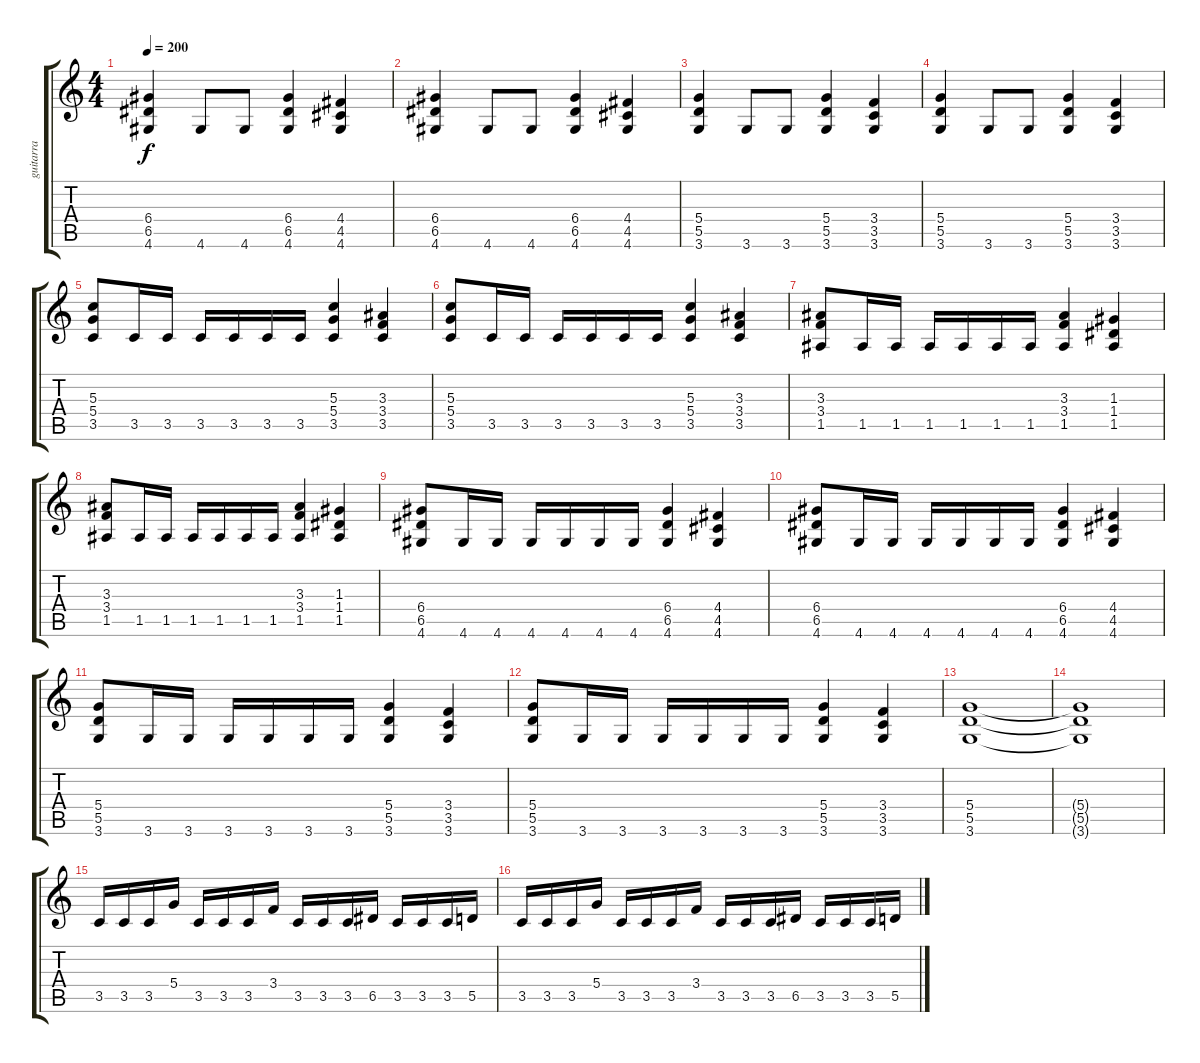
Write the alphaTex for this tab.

\track ("guitarra" "guitarra") {instrument distortionguitar}
\staff {score tabs}
\tuning (E4 B3 G3 D3 A2 E2) {hide}
\ts (4 4)
\tempo 200
\clef g2
\ks c
(6.4 6.5 4.6).4{dy f} 4.6.8 4.6.8 (6.4 6.5 4.6).4 (4.4 4.5 4.6).4 |
(6.4 6.5 4.6).4 4.6.8 4.6.8 (6.4 6.5 4.6).4 (4.4 4.5 4.6).4 |
(5.4 5.5 3.6).4 3.6.8 3.6.8 (5.4 5.5 3.6).4 (3.4 3.5 3.6).4 |
(5.4 5.5 3.6).4 3.6.8 3.6.8 (5.4 5.5 3.6).4 (3.4 3.5 3.6).4 |
(5.3 5.4 3.5).8 3.5.16 3.5.16 3.5.16 3.5.16 3.5.16 3.5.16 (5.3 5.4 3.5).4 (3.3 3.4 3.5).4 |
(5.3 5.4 3.5).8 3.5.16 3.5.16 3.5.16 3.5.16 3.5.16 3.5.16 (5.3 5.4 3.5).4 (3.3 3.4 3.5).4 |
(3.3 3.4 1.5).8 1.5.16 1.5.16 1.5.16 1.5.16 1.5.16 1.5.16 (3.3 3.4 1.5).4 (1.3 1.4 1.5).4 |
(3.3 3.4 1.5).8 1.5.16 1.5.16 1.5.16 1.5.16 1.5.16 1.5.16 (3.3 3.4 1.5).4 (1.3 1.4 1.5).4 |
(6.4 6.5 4.6).8 4.6.16 4.6.16 4.6.16 4.6.16 4.6.16 4.6.16 (6.4 6.5 4.6).4 (4.4 4.5 4.6).4 |
(6.4 6.5 4.6).8 4.6.16 4.6.16 4.6.16 4.6.16 4.6.16 4.6.16 (6.4 6.5 4.6).4 (4.4 4.5 4.6).4 |
(5.4 5.5 3.6).8 3.6.16 3.6.16 3.6.16 3.6.16 3.6.16 3.6.16 (5.4 5.5 3.6).4 (3.4 3.5 3.6).4 |
(5.4 5.5 3.6).8 3.6.16 3.6.16 3.6.16 3.6.16 3.6.16 3.6.16 (5.4 5.5 3.6).4 (3.4 3.5 3.6).4 |
(5.4 5.5 3.6).1 |
(5.4{t} 5.5{t} 3.6{t}).1 |
3.5.16 3.5.16 3.5.16 5.4.16 3.5.16 3.5.16 3.5.16 3.4.16 3.5.16 3.5.16 3.5.16 6.5.16 3.5.16 3.5.16 3.5.16 5.5.16 |
3.5.16 3.5.16 3.5.16 5.4.16 3.5.16 3.5.16 3.5.16 3.4.16 3.5.16 3.5.16 3.5.16 6.5.16 3.5.16 3.5.16 3.5.16 5.5.16
